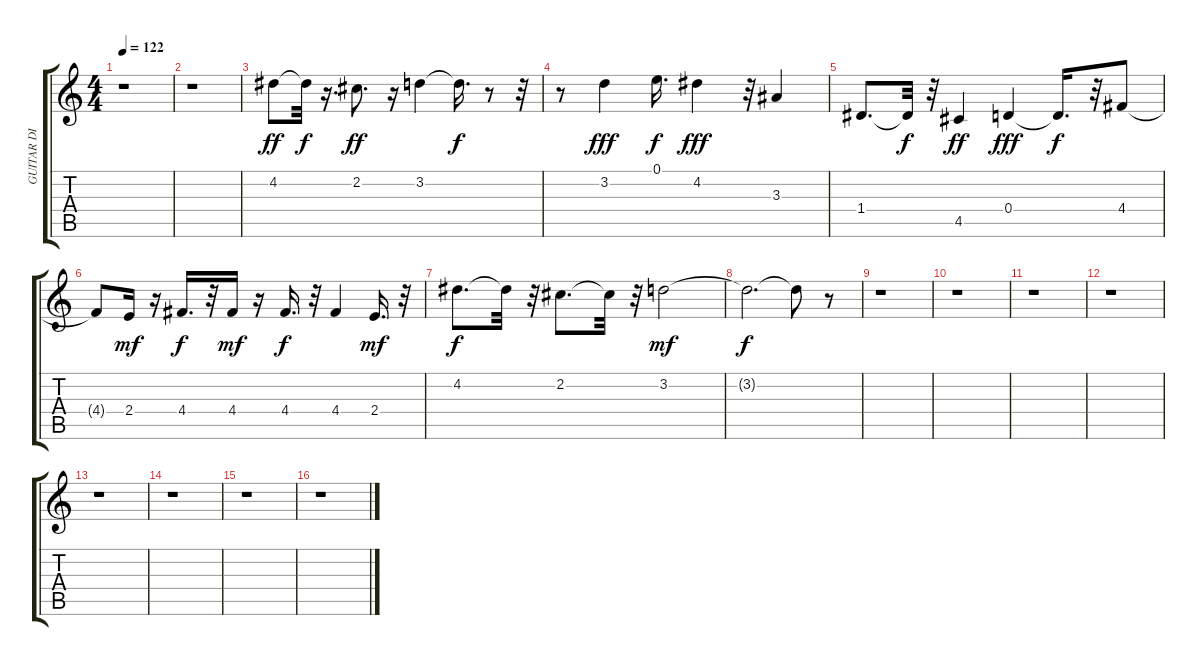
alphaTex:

\track ("GUITAR DI" "GUITAR DI") {instrument distortionguitar}
\staff {score tabs}
\tuning (E4 B3 G3 D3 A2 E2) {hide}
\ts (4 4)
\tempo 122
\clef g2
\ks c
r.1{dy f} |
r.1 |
4.2.8{dy ff} 4.2{t}.32{dy f} r.16{d} 2.2.8{d dy ff} r.16 3.2.4 3.2{t}.16{d dy f} r.8 r.32 |
r.8 3.2.4{dy fff} 0.1.16{d dy f} 4.2.4{dy fff} r.32 3.3.4 |
1.4.8{d} 1.4{t}.32{dy f} r.32 4.5.4{dy ff} 0.4.4{dy fff} 0.4{t}.16{d dy f} r.32 4.4.8 |
4.4{t}.8 2.4.16{dy mf} r.16 4.4.16{d dy f} r.32 4.4.16{dy mf} r.16 4.4.16{d dy f} r.32 4.4.4 2.4.16{d dy mf} r.32 |
4.2.8{d dy f} 4.2{t}.32 r.32 2.2.8{d} 2.2{t}.32 r.32 3.2.2{dy mf} |
3.2{t}.2{d dy f} 3.2{t}.8 r.8 |
r.1 |
r.1 |
r.1 |
r.1 |
r.1 |
r.1 |
r.1 |
r.1
